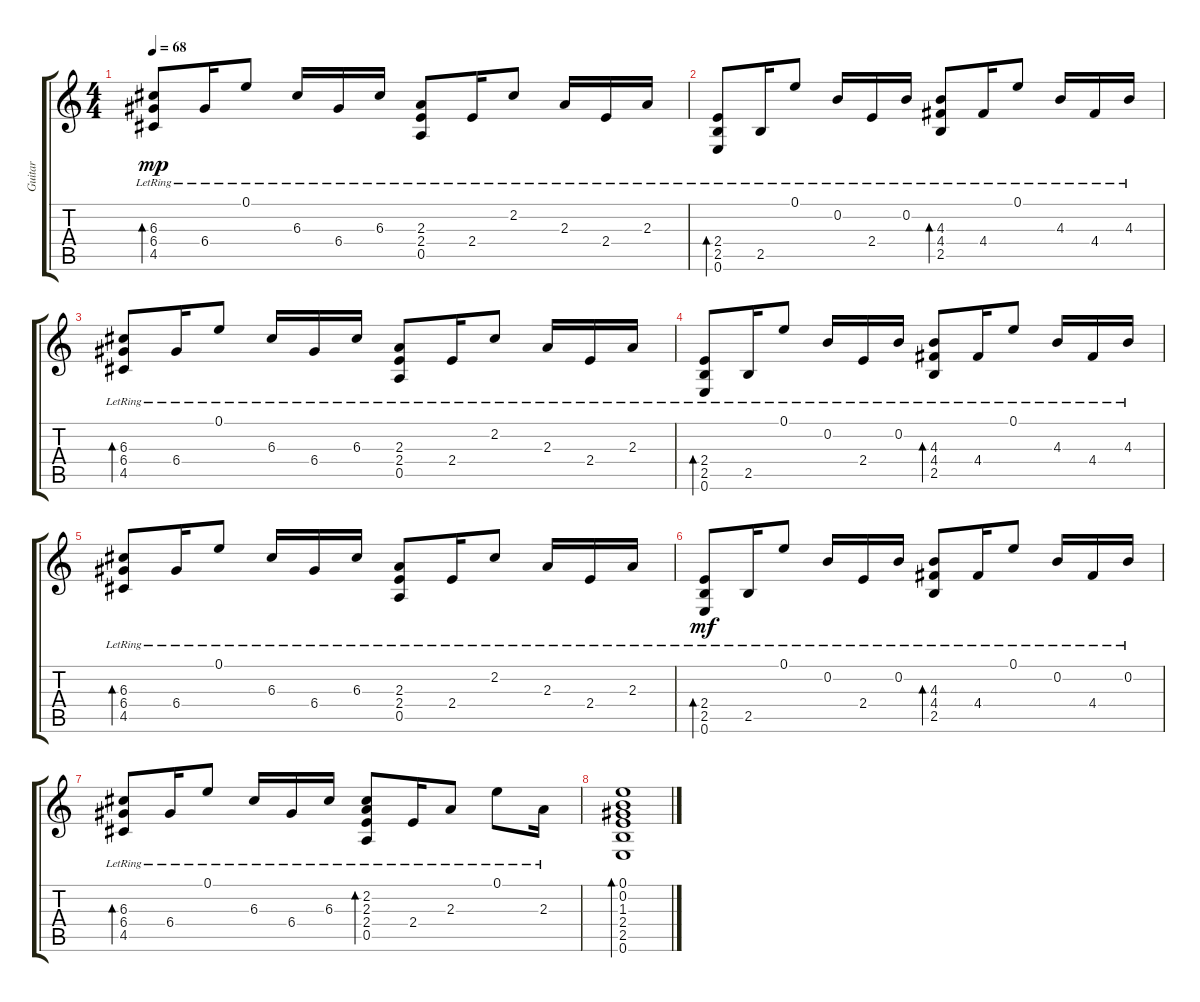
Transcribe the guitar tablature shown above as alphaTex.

\track ("Guitar" "Guitar") {instrument acousticguitarsteel}
\staff {score tabs}
\tuning (E4 B3 G3 D3 A2 E2) {hide}
\ts (4 4)
\tempo 68
\clef g2
\ks c
(6.3{lr} 6.4{lr} 4.5{lr}).8{bd 60 dy mp} 6.4{lr}.16 0.1{lr}.8 6.3{lr}.16 6.4{lr}.16 6.3{lr}.16 (2.3{lr} 2.4{lr} 0.5{lr}).8 2.4{lr}.16 2.2{lr}.8 2.3{lr}.16 2.4{lr}.16 2.3{lr}.16 |
(2.4{lr} 2.5{lr} 0.6{lr}).8{bd 60} 2.5{lr}.16 0.1{lr}.8 0.2{lr}.16 2.4{lr}.16 0.2{lr}.16 (4.3{lr} 4.4{lr} 2.5{lr}).8{bd 60} 4.4{lr}.16 0.1{lr}.8 4.3{lr}.16 4.4{lr}.16 4.3{lr}.16 |
(6.3{lr} 6.4{lr} 4.5{lr}).8{bd 60} 6.4{lr}.16 0.1{lr}.8 6.3{lr}.16 6.4{lr}.16 6.3{lr}.16 (2.3{lr} 2.4{lr} 0.5{lr}).8 2.4{lr}.16 2.2{lr}.8 2.3{lr}.16 2.4{lr}.16 2.3{lr}.16 |
(2.4{lr} 2.5{lr} 0.6{lr}).8{bd 60} 2.5{lr}.16 0.1{lr}.8 0.2{lr}.16 2.4{lr}.16 0.2{lr}.16 (4.3{lr} 4.4{lr} 2.5{lr}).8{bd 60} 4.4{lr}.16 0.1{lr}.8 4.3{lr}.16 4.4{lr}.16 4.3{lr}.16 |
(6.3{lr} 6.4{lr} 4.5{lr}).8{bd 60} 6.4{lr}.16 0.1{lr}.8 6.3{lr}.16 6.4{lr}.16 6.3{lr}.16 (2.3{lr} 2.4{lr} 0.5{lr}).8 2.4{lr}.16 2.2{lr}.8 2.3{lr}.16 2.4{lr}.16 2.3{lr}.16 |
(2.4 2.5 0.6{lr}).8{bd 60 dy mf} 2.5{lr}.16 0.1{lr}.8 0.2{lr}.16 2.4{lr}.16 0.2{lr}.16 (4.3 4.4 2.5{lr}).8{bd 60} 4.4{lr}.16 0.1{lr}.8 0.2{lr}.16 4.4{lr}.16 0.2{lr}.16 |
(6.3 6.4 4.5{lr}).8{bd 60} 6.4{lr}.16 0.1{lr}.8 6.3{lr}.16 6.4{lr}.16 6.3{lr}.16 (2.2 2.3 2.4 0.5{lr}).8{bd 60} 2.4{lr}.16 2.3{lr}.8 0.1{lr}.8 2.3{lr}.16 |
(0.1 0.2 1.3 2.4 2.5 0.6).1{bd 60}
